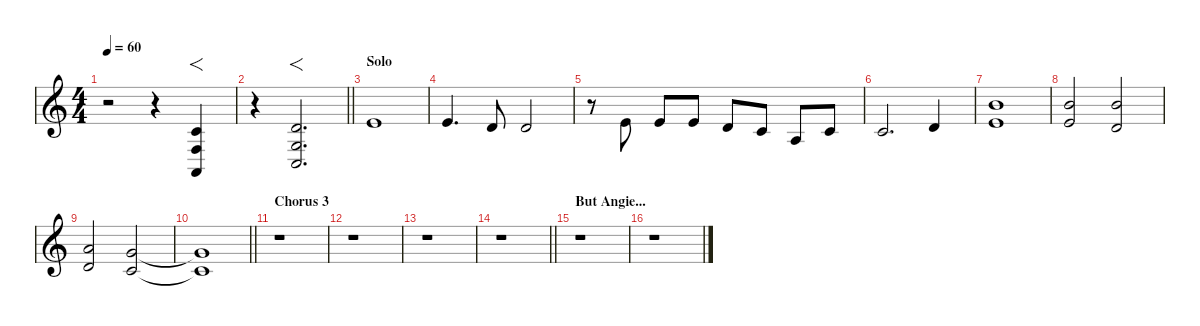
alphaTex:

\defaultSystemsLayout 4
\hideDynamics
\bracketExtendMode nobrackets
\singleTrackTrackNamePolicy hidden
\multiTrackTrackNamePolicy hidden
\otherSystemsTrackNameOrientation horizontal
\track ("Strings" "vln.") {instrument stringensemble1}
\staff {score}
\tuning (E4 B3 G3 D3 A2 E2)
\ts (4 4)
\tempo 60
\clef g2
\ks aminor
r.2{dy f beam Down} r.4{beam Down} (1.2 3.4 0.5).4{f beam Up} |
\barLineRight lightlight
r.4{beam Down} (3.2 0.3 3.5).2{f d beam Up} |
\section ("" "Solo")
0.1.1{beam Up} |
0.1.4{d beam Up} 3.2.8{beam Up} 3.2.2{beam Up} |
r.8{beam Down} 0.1.8{beam Up} 0.1.8{beam Up} 0.1.8{beam Up} 3.2.8{beam Up} 1.2.8{beam Up} 2.3.8{beam Up} 1.2.8{beam Up} |
1.2.2{d beam Up} 3.2.4{beam Up} |
(7.1 5.2).1{beam Up} |
(7.1 5.2).2{beam Up} (7.1 3.2).2{beam Up} |
(5.1 3.2).2{beam Up} (3.1 1.2).2{beam Up} |
\barLineRight lightlight
(3.1{t} 1.2{t}).1{beam Up} |
\section ("" "Chorus 3")
r.1{beam Down} |
r.1{beam Down} |
r.1{beam Down} |
\barLineRight lightlight
r.1{beam Down} |
\section ("" "But Angie...")
r.1{beam Down} |
r.1{beam Down}
